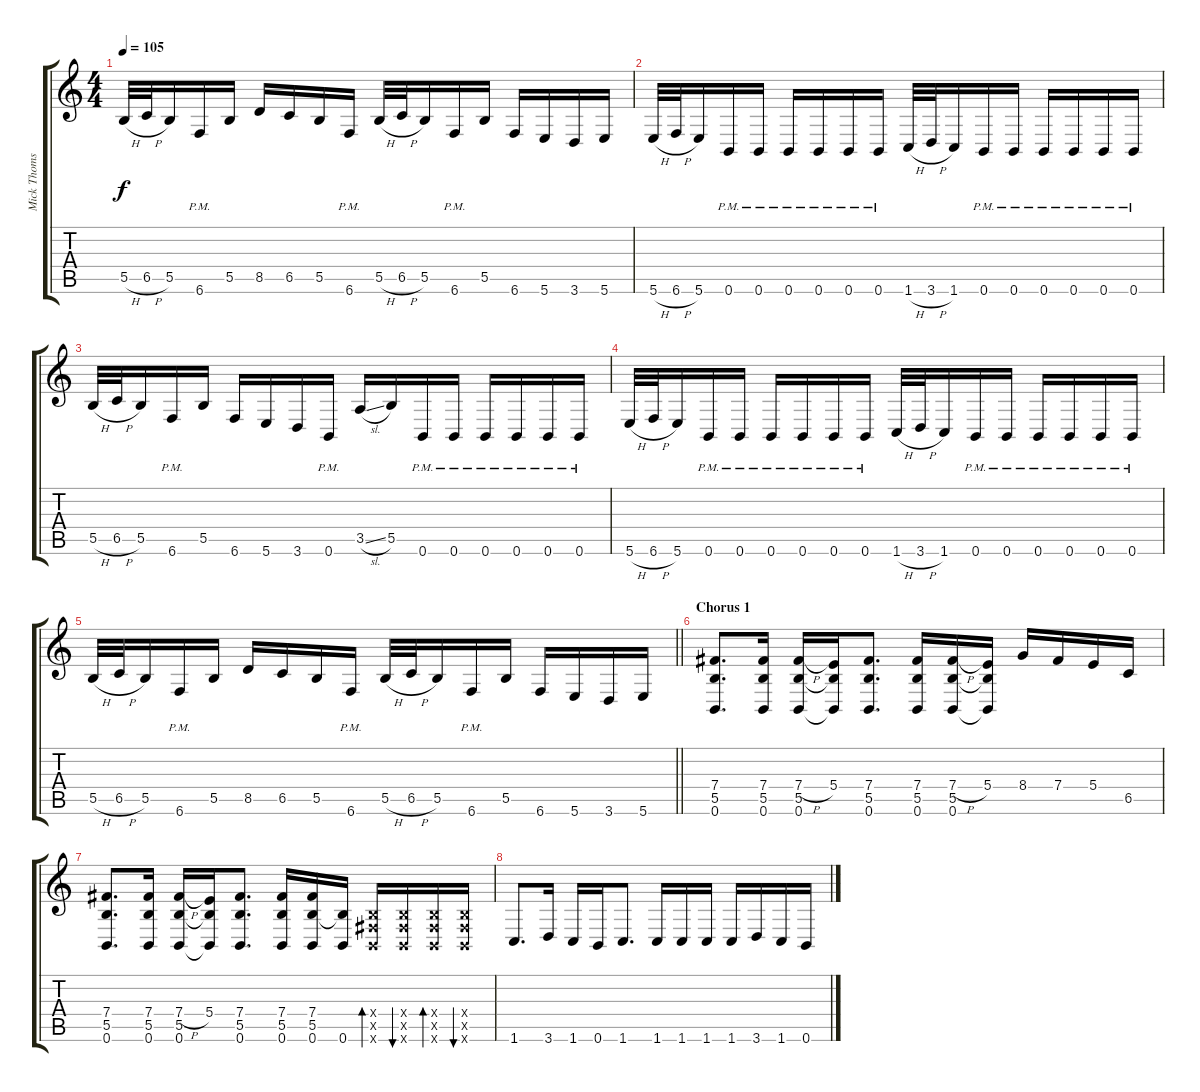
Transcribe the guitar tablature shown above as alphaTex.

\track ("Mick Thomson (Guitar Lead)" "Mick Thoms") {instrument distortionguitar}
\staff {score tabs}
\tuning (Db4 Ab3 E3 B2 Gb2 B1) {hide}
\ts (4 4)
\tempo 105
\clef g2
\ks c
5.5{h}.32{dy f} 6.5{h}.32 5.5.16 6.6{pm}.16 5.5.16 8.5.16 6.5.16 5.5.16 6.6{pm}.16 5.5{h}.32 6.5{h}.32 5.5.16 6.6{pm}.16 5.5.16 6.6.16 5.6.16 3.6.16 5.6.16 |
5.6{h}.32 6.6{h}.32 5.6.16 0.6{pm}.16 0.6{pm}.16 0.6{pm}.16 0.6{pm}.16 0.6{pm}.16 0.6{pm}.16 1.6{h}.32 3.6{h}.32 1.6.16 0.6{pm}.16 0.6{pm}.16 0.6{pm}.16 0.6{pm}.16 0.6{pm}.16 0.6{pm}.16 |
5.5{h}.32 6.5{h}.32 5.5.16 6.6{pm}.16 5.5.16 6.6.16 5.6.16 3.6.16 0.6{pm}.16 3.5{sl}.16 5.5.16 0.6{pm}.16 0.6{pm}.16 0.6{pm}.16 0.6{pm}.16 0.6{pm}.16 0.6{pm}.16 |
5.6{h}.32 6.6{h}.32 5.6.16 0.6{pm}.16 0.6{pm}.16 0.6{pm}.16 0.6{pm}.16 0.6{pm}.16 0.6{pm}.16 1.6{h}.32 3.6{h}.32 1.6.16 0.6{pm}.16 0.6{pm}.16 0.6{pm}.16 0.6{pm}.16 0.6{pm}.16 0.6{pm}.16 |
\barLineRight lightlight
5.5{h}.32 6.5{h}.32 5.5.16 6.6{pm}.16 5.5.16 8.5.16 6.5.16 5.5.16 6.6{pm}.16 5.5{h}.32 6.5{h}.32 5.5.16 6.6{pm}.16 5.5.16 6.6.16 5.6.16 3.6.16 5.6.16 |
\section ("" "Chorus 1")
(7.4 5.5 0.6).8{d} (7.4 5.5 0.6).16 (7.4{h} 5.5 0.6).16 (5.4 5.5{t} 0.6{t}).16 (7.4 5.5 0.6).8{d} (7.4 5.5 0.6).16 (7.4{h} 5.5 0.6).16 (5.4 5.5{t} 0.6{t}).16 8.4.16 7.4.16 5.4.16 6.5.16 |
(7.4 5.5 0.6).8{d} (7.4 5.5 0.6).16 (7.4{h} 5.5 0.6).16 (5.4 5.5{t} 0.6{t}).16 (7.4 5.5 0.6).8{d} (7.4 5.5 0.6).16 (7.4 5.5 0.6).16 (5.5{t} 0.6).16 (0.4{x} 0.5{x} 0.6{x}).16{bd 120} (0.4{x} 0.5{x} 0.6{x}).16{bu 120} (0.4{x} 0.5{x} 0.6{x}).16{bd 120} (0.4{x} 0.5{x} 0.6{x}).16{bu 120} |
1.6.8{d} 3.6.16 1.6.16 0.6.16 1.6.8{d} 1.6.16 1.6.16 1.6.16 1.6.16 3.6.16 1.6.16 0.6.16
